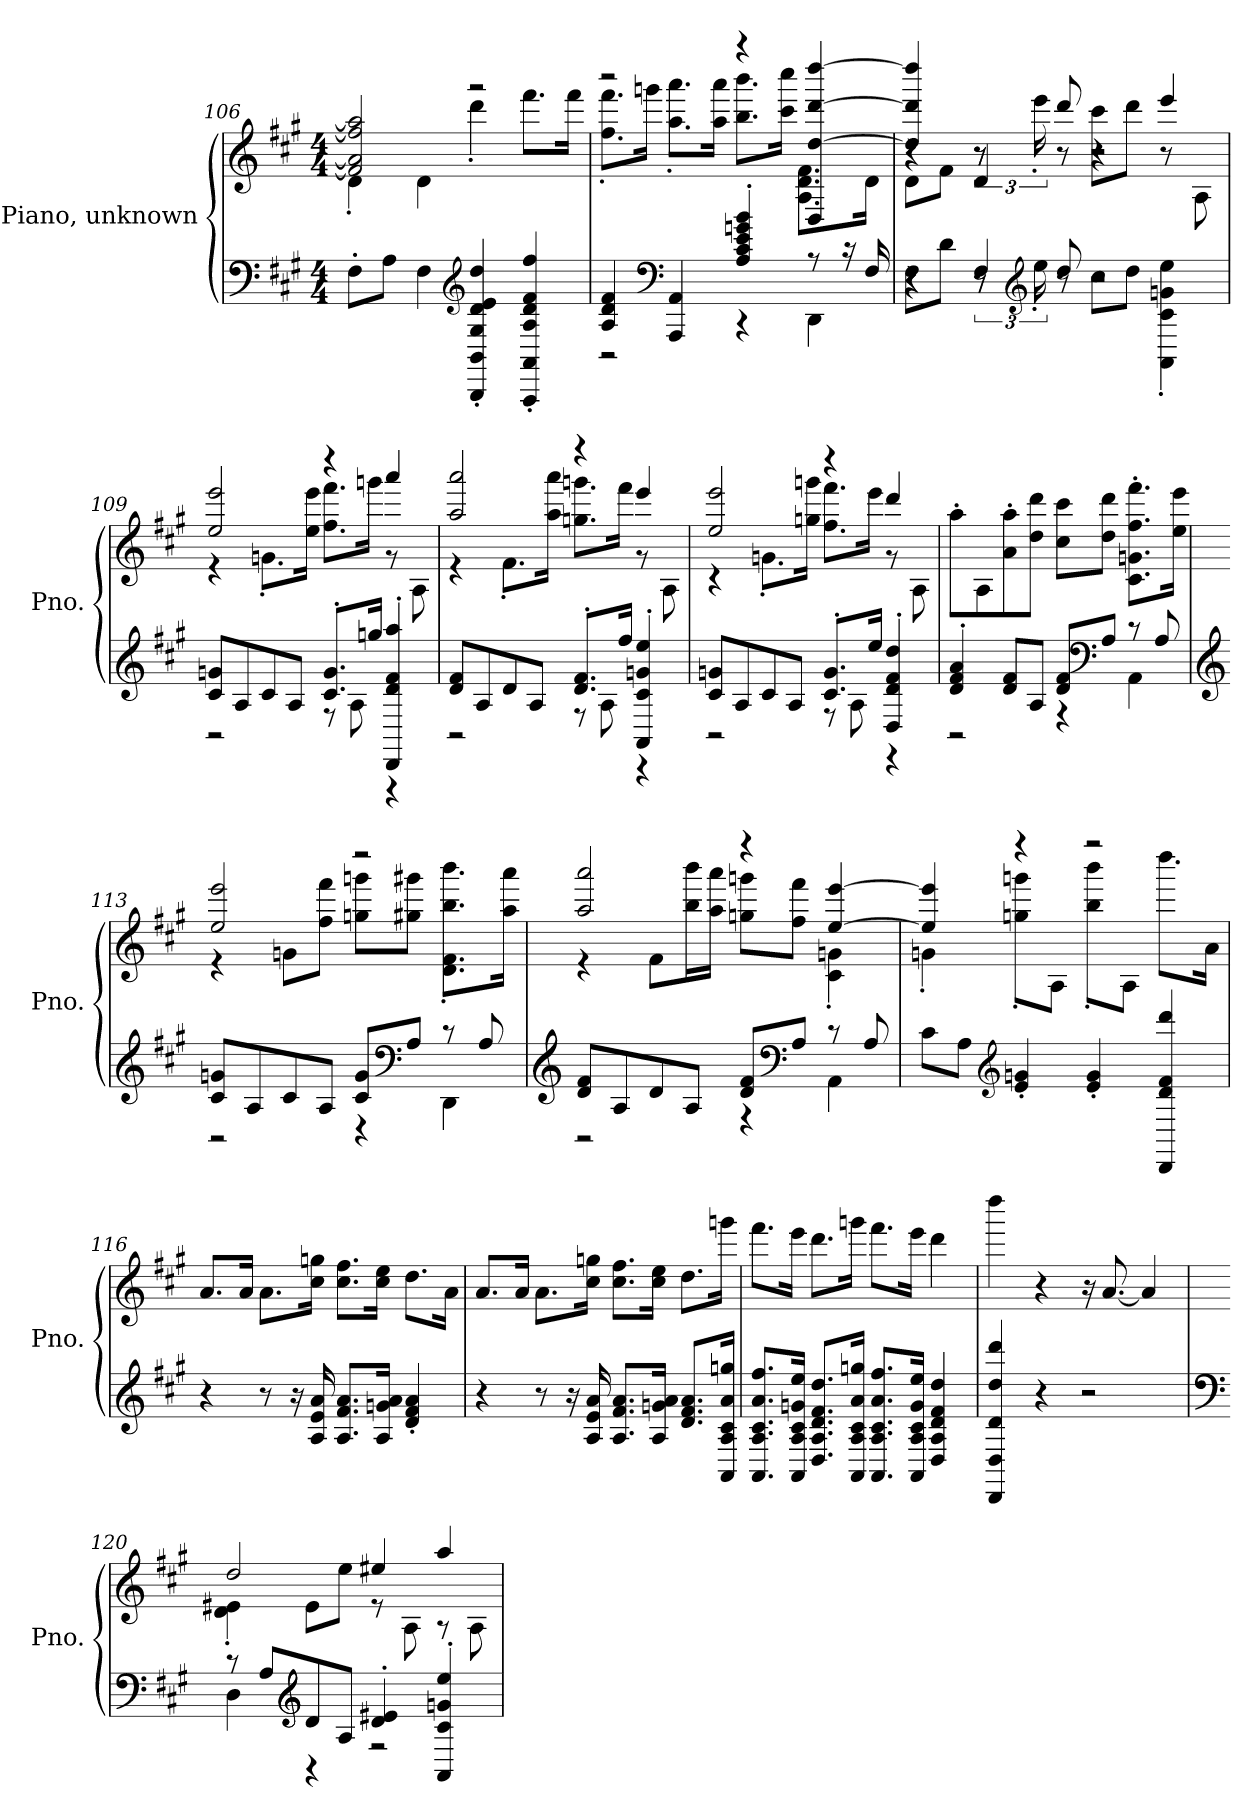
**kern	**kern
*part1	*part1
*staff2	*staff1
*I"Piano, unknown	*
*I'Pno.	*
*clefF4	*clefG2
*k[f#c#g#]	*k[f#c#g#]
*M4/4	*M4/4
=106	=106
*	*^
8F#'\L	2f#/] 2a/] 2ff#/] 2aa/]	4d'\
8A\J	.	.
4F#\	.	4d\
*clefG2	*	*
4BBB/' 4BB/' 4G#/' 4d/' 4e/' 4dd/'	2r	4ddd'\
4AAA/' 4AA/' 4A/' 4d/' 4f#/' 4ff#/'	.	8.fff#\L
.	.	16fff#\Jk
!!LO:LB:g=z	!!
=107	=107	=107
*^	*	*
4A/ 4d/ 4f#/	2r	2r	8.ff#\' 8.fff#\'L
.	.	.	16gggn\Jk
*clefF4	*	*	*
4AAA/ 4AA/	.	.	8.aa\' 8.aaa\'L
.	.	.	16aa\ 16aaa\Jk
4A/' 4c#/' 4e/' 4gn/' 4b/'	4r	4r	8.bb\ 8.bbb\L
.	.	.	16ccc#\ 16cccc#\Jk
8r	4DD\	4D/ [4dd/ [4ddd/ [4dddd/	8.A\ 8.d\ 8.f#\L
16r	.	.	.
16F#/	.	.	16d\Jk
=108	=108	=108	=108
*	*^	*	*^
4r	8F#\L	4r	4dd/] 4ddd/] 4dddd/]	8d\L	4r
.	8d\J	.	.	8f#\J	.
8r	12r	4F#/	8r	12r	4d/
*clefG2	*	*	*	*	*
.	24ee'\	.	.	24eee'\	.
8dd/	8r	.	8ddd/	8r	.
2r	8cc#\L	2r	4r	8ccc#\L	2r
.	8dd\J	.	.	8ddd\J	.
.	4AA\' 4c#\' 4gn\' 4ee\'	.	4eee/	8r	.
.	.	.	.	8A\	.
*	*v	*v	*	*	*
*	*	*	*v	*v
=109	=109	=109	=109
8c#/ 8gn/L	2r	2ee/ 2eee/	4r
8A/	.	.	.
8c#/	.	.	8.gn'\L
8A/J	.	.	.
.	.	.	16ee\ 16eee\Jk
8.c#/' 8.g/'L	8r	4r	8.ff#\ 8.fff#\L
.	8A\	.	.
16ggn/Jk	.	.	16gggn\Jk
4DD/' 4d/' 4f#/' 4aa/'	4r	4aaa/	8r
.	.	.	8A\
!!LO:LB:g=z	!!
=110	=110	=110	=110
8d/ 8f#/L	2r	2aa/ 2aaa/	4r
8A/	.	.	.
8d/	.	.	8.f#'\L
8A/J	.	.	.
.	.	.	16aa\ 16aaa\Jk
8.d/' 8.f#/'L	8r	4r	8.ggn\ 8.gggn\L
.	8A\	.	.
16ff#/Jk	.	.	16fff#\Jk
4AA/' 4c#/' 4gn/' 4ee/'	4r	4eee/	8r
.	.	.	8A\
=111	=111	=111	=111
8c#/ 8gn/L	2r	2ee/ 2eee/	4r
8A/	.	.	.
8c#/	.	.	8.gn'\L
8A/J	.	.	.
.	.	.	16ggn\ 16gggn\Jk
8.c#/' 8.g/'L	8r	4r	8.ff#\ 8.fff#\L
.	8A\	.	.
16ee/Jk	.	.	16eee\Jk
4D/' 4d/' 4f#/' 4dd/'	4r	4ddd/	8r
.	.	.	8A\
*	*	*v	*v
=112	=112	=112
4d/' 4f#/' 4a/'	2r	8aa'\L
.	.	8A\
8d/ 8f#/L	.	8a\' 8aa\'
8A/J	.	8dd\ 8ddd\J
8d/ 8f#/L	4r	8cc#\ 8ccc#\L
*clefF4	*	*
8A/J	.	8dd\ 8ddd\J
8r	4AA\	8.c#\' 8.gn\' 8.ff#\' 8.fff#\'L
8A/	.	.
.	.	16ee\ 16eee\Jk
!!LO:LB:g=z
=113	=113	=113
*clefG2	*	*
*	*	*^
8c#/ 8gn/L	2r	2ee/ 2eee/	4r
8A/	.	.	.
8c#/	.	.	8gn\L
8A/J	.	.	8ff#\ 8fff#\J
8c#/ 8g/L	4r	2r	8ggn\ 8gggn\L
*clefF4	*	*	*
8A/J	.	.	8gg#X\ 8ggg#X\J
8r	4DD\	.	8.d\' 8.f#\' 8.bb\' 8.bbb\'L
8A/	.	.	.
.	.	.	16aa\ 16aaa\Jk
=114	=114	=114	=114
*clefG2	*	*	*
8d/ 8f#/L	2r	2aa/ 2aaa/	4r
8A/	.	.	.
8d/	.	.	8f#\L
8A/J	.	.	16bb\ 16bbb\L
.	.	.	16aa\ 16aaa\JJ
8d/ 8f#/L	4r	4r	8ggn\ 8gggn\L
*clefF4	*	*	*
8A/J	.	.	8ff#\ 8fff#\J
8r	4AA\	[4ee/ [4eee/	4c#\' 4gn\'
8A/	.	.	.
*v	*v	*	*
=115	=115	=115
8c#\L	4ee/] 4eee/]	4gn'\
8A\J	.	.
*clefG2	*	*
4e/' 4gn/'	4r	8ggn\' 8gggn\'L
.	.	8A\J
4e/' 4g/'	2r	8bb\' 8bbb\'L
.	.	8A\J
4DD/ 4d/ 4f#/ 4ddd/	.	8.dddd\L
.	.	16a\Jk
*	*v	*v
!!LO:PB:g=z
=116	=116
4r	8.a/L
.	16a/Jk
8r	8.a\L
16r	.
16A/ 16e/ 16a/	16cc#\ 16ggn\Jk
8.A/ 8.f#/ 8.a/L	8.cc#\ 8.ff#\L
16A/ 16gn/ 16a/Jk	16cc#\ 16ee\Jk
4d/' 4f#/' 4a/'	8.dd\L
.	16a\Jk
=117	=117
4r	8.a/L
.	16a/Jk
8r	8.a\L
16r	.
16A/ 16e/ 16a/	16cc#\ 16ggn\Jk
8.A/ 8.f#/ 8.a/L	8.cc#\ 8.ff#\L
16A/ 16gn/ 16a/Jk	16cc#\ 16ee\Jk
8.d/ 8.f#/ 8.a/L	8.dd\L
16AA/ 16A/ 16c#/ 16a/ 16ggn/Jk	16gggn\Jk
=118	=118
8.AA/ 8.A/ 8.c#/ 8.a/ 8.ff#/L	8.fff#\L
16AA/ 16A/ 16c#/ 16gn/ 16ee/Jk	16eee\Jk
8.D/ 8.A/ 8.d/ 8.f#/ 8.dd/L	8.ddd\L
16AA/ 16A/ 16c#/ 16a/ 16ggn/Jk	16gggn\Jk
8.AA/ 8.A/ 8.c#/ 8.a/ 8.ff#/L	8.fff#\L
16AA/ 16A/ 16c#/ 16g/ 16ee/Jk	16eee\Jk
4D/ 4A/ 4d/ 4f#/ 4dd/	4ddd\
!!LO:LB:g=z
=119	=119
4DD/ 4D/ 4d/ 4dd/ 4ddd/	4dddd\
4r	4r
2r	16r
.	[8.a/
.	4a/]
=120	=120
*clefF4	*
*^	*^
8r	4D\	2dd/	4d\' 4e#X\'
8A/L	.	.	.
*clefG2	*	*	*
8d/	4r	.	8e#\L
8A/J	.	.	8ee\J
4d/' 4e#X/'	2r	4ee#X/	8r
.	.	.	8A\
4AA/' 4c#/' 4gn/' 4ee/'	.	4aa/	8r
.	.	.	8A\
*v	*v	*	*
*	*v	*v
=	=
*-	*-
